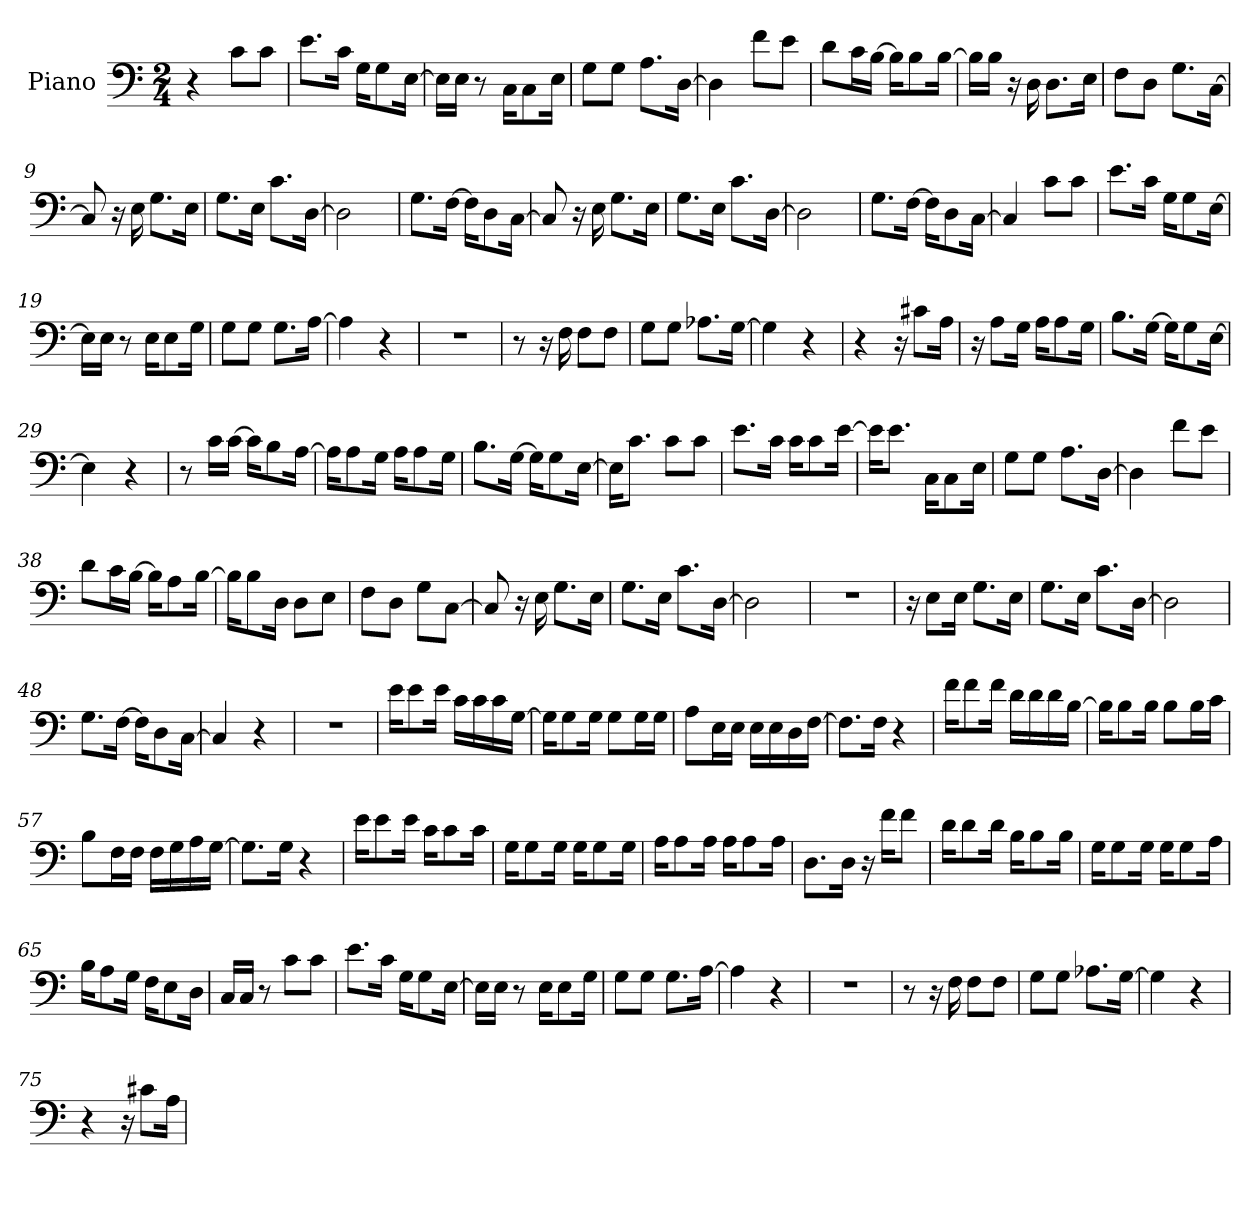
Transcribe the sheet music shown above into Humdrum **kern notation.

**kern
*part1
*staff1
*I"Piano
*I'Pno.
*clefF4
*k[]
*M2/4
*MM100
=1
4r
8c\L
8c\J
=2
8.e\L
16c\Jk
16G\KL
8G\
[16E\Jk
=3
16E\LL]
16E\JJ
8r
16C\KL
8C\
16E\Jk
=4
8G\L
8G\J
8.A\L
[16D\Jk
=5
4D\]
8f\L
8e\J
=6
8d\L
16c\L
[16B\JJ
16B\KL]
8B\
[16B\Jk
=7
16B\LL]
16B\JJ
16r
16D\
8.D\L
16E\Jk
!!LO:LB:g=z
=8
8F\L
8D\J
8.G\L
[16C\Jk
=9
8C/]
16r
16E\
8.G\L
16E\Jk
=10
8.G\L
16E\Jk
8.c\L
[16D\Jk
=11
2D\]
=12
8.G\L
[16F\Jk
16F\KL]
8D\
[16C\Jk
=13
8C/]
16r
16E\
8.G\L
16E\Jk
=14
8.G\L
16E\Jk
8.c\L
[16D\Jk
=15
2D\]
!!LO:LB:g=z
=16
8.G\L
[16F\Jk
16F\KL]
8D\
[16C\Jk
=17
4C/]
8c\L
8c\J
=18
8.e\L
16c\Jk
16G\KL
8G\
[16E\Jk
=19
16E\LL]
16E\JJ
8r
16E\KL
8E\
16G\Jk
=20
8G\L
8G\J
8.G\L
[16A\Jk
=21
4A\]
4r
=22
2r
=23
8r
16r
16F\
8F\L
8F\J
!!LO:LB:g=z
=24
8G\L
8G\J
8.A-X\L
[16G\Jk
=25
4G\]
4r
=26
4r
16r
8c#X\L
16A\Jk
=27
16r
8A\L
16G\Jk
16A\KL
8A\
16G\Jk
=28
8.B\L
[16G\Jk
16G\KL]
8G\
[16E\Jk
=29
4E\]
4r
=30
8r
16c\LL
[16c\JJ
16c\KL]
8B\
[16A\Jk
=31
16A\KL]
8A\
16G\Jk
16A\KL
8A\
16G\Jk
!!LO:LB:g=z
=32
8.B\L
[16G\Jk
16G\KL]
8G\
[16E\Jk
=33
16E\KL]
8.c\J
8c\L
8c\J
=34
8.e\L
16c\Jk
16c\KL
8c\
[16e\Jk
=35
16e\KL]
8.e\J
16C\KL
8C\
16E\Jk
=36
8G\L
8G\J
8.A\L
[16D\Jk
=37
4D\]
8f\L
8e\J
=38
8d\L
16c\L
[16B\JJ
16B\KL]
8A\
[16B\Jk
!!LO:LB:g=z
=39
16B\KL]
8B\
16D\Jk
8D\L
8E\J
=40
8F\L
8D\J
8G\L
[8C\J
=41
8C/]
16r
16E\
8.G\L
16E\Jk
=42
8.G\L
16E\Jk
8.c\L
[16D\Jk
=43
2D\]
=44
2r
=45
16r
8E\L
16E\Jk
8.G\L
16E\Jk
=46
8.G\L
16E\Jk
8.c\L
[16D\Jk
=47
2D\]
!!LO:LB:g=z
=48
8.G\L
[16F\Jk
16F\KL]
8D\
[16C\Jk
=49
4C/]
4r
=50
2r
=51
16e\KL
8e\
16e\Jk
16c\LL
16c\
16c\
[16G\JJ
=52
16G\KL]
8G\
16G\Jk
8G\L
16G\L
16G\JJ
=53
8A\L
16E\L
16E\JJ
16E\LL
16E\
16D\
[16F\JJ
=54
8.F\L]
16F\Jk
4r
!!LO:LB:g=z
=55
16f\KL
8f\
16f\Jk
16d\LL
16d\
16d\
[16B\JJ
=56
16B\KL]
8B\
16B\Jk
8B\L
16B\L
16c\JJ
=57
8B\L
16F\L
16F\JJ
16F\LL
16G\
16A\
[16G\JJ
=58
8.G\L]
16G\Jk
4r
=59
16e\KL
8e\
16e\Jk
16c\KL
8c\
16c\Jk
=60
16G\KL
8G\
16G\Jk
16G\KL
8G\
16G\Jk
!!LO:LB:g=z
=61
16A\KL
8A\
16A\Jk
16A\KL
8A\
16A\Jk
=62
8.D\L
16D\Jk
16r
16f\KL
8f\J
=63
16d\KL
8d\
16d\Jk
16B\KL
8B\
16B\Jk
=64
16G\KL
8G\
16G\Jk
16G\KL
8G\
16A\Jk
=65
16B\KL
8A\
16G\Jk
16F\KL
8E\
16D\Jk
=66
16C/LL
16C/JJ
8r
8c\L
8c\J
!!LO:LB:g=z
=67
8.e\L
16c\Jk
16G\KL
8G\
[16E\Jk
=68
16E\LL]
16E\JJ
8r
16E\KL
8E\
16G\Jk
=69
8G\L
8G\J
8.G\L
[16A\Jk
=70
4A\]
4r
=71
2r
=72
8r
16r
16F\
8F\L
8F\J
=73
8G\L
8G\J
8.A-X\L
[16G\Jk
=74
4G\]
4r
=75
4r
16r
8c#X\L
16A\Jk
=
*-
